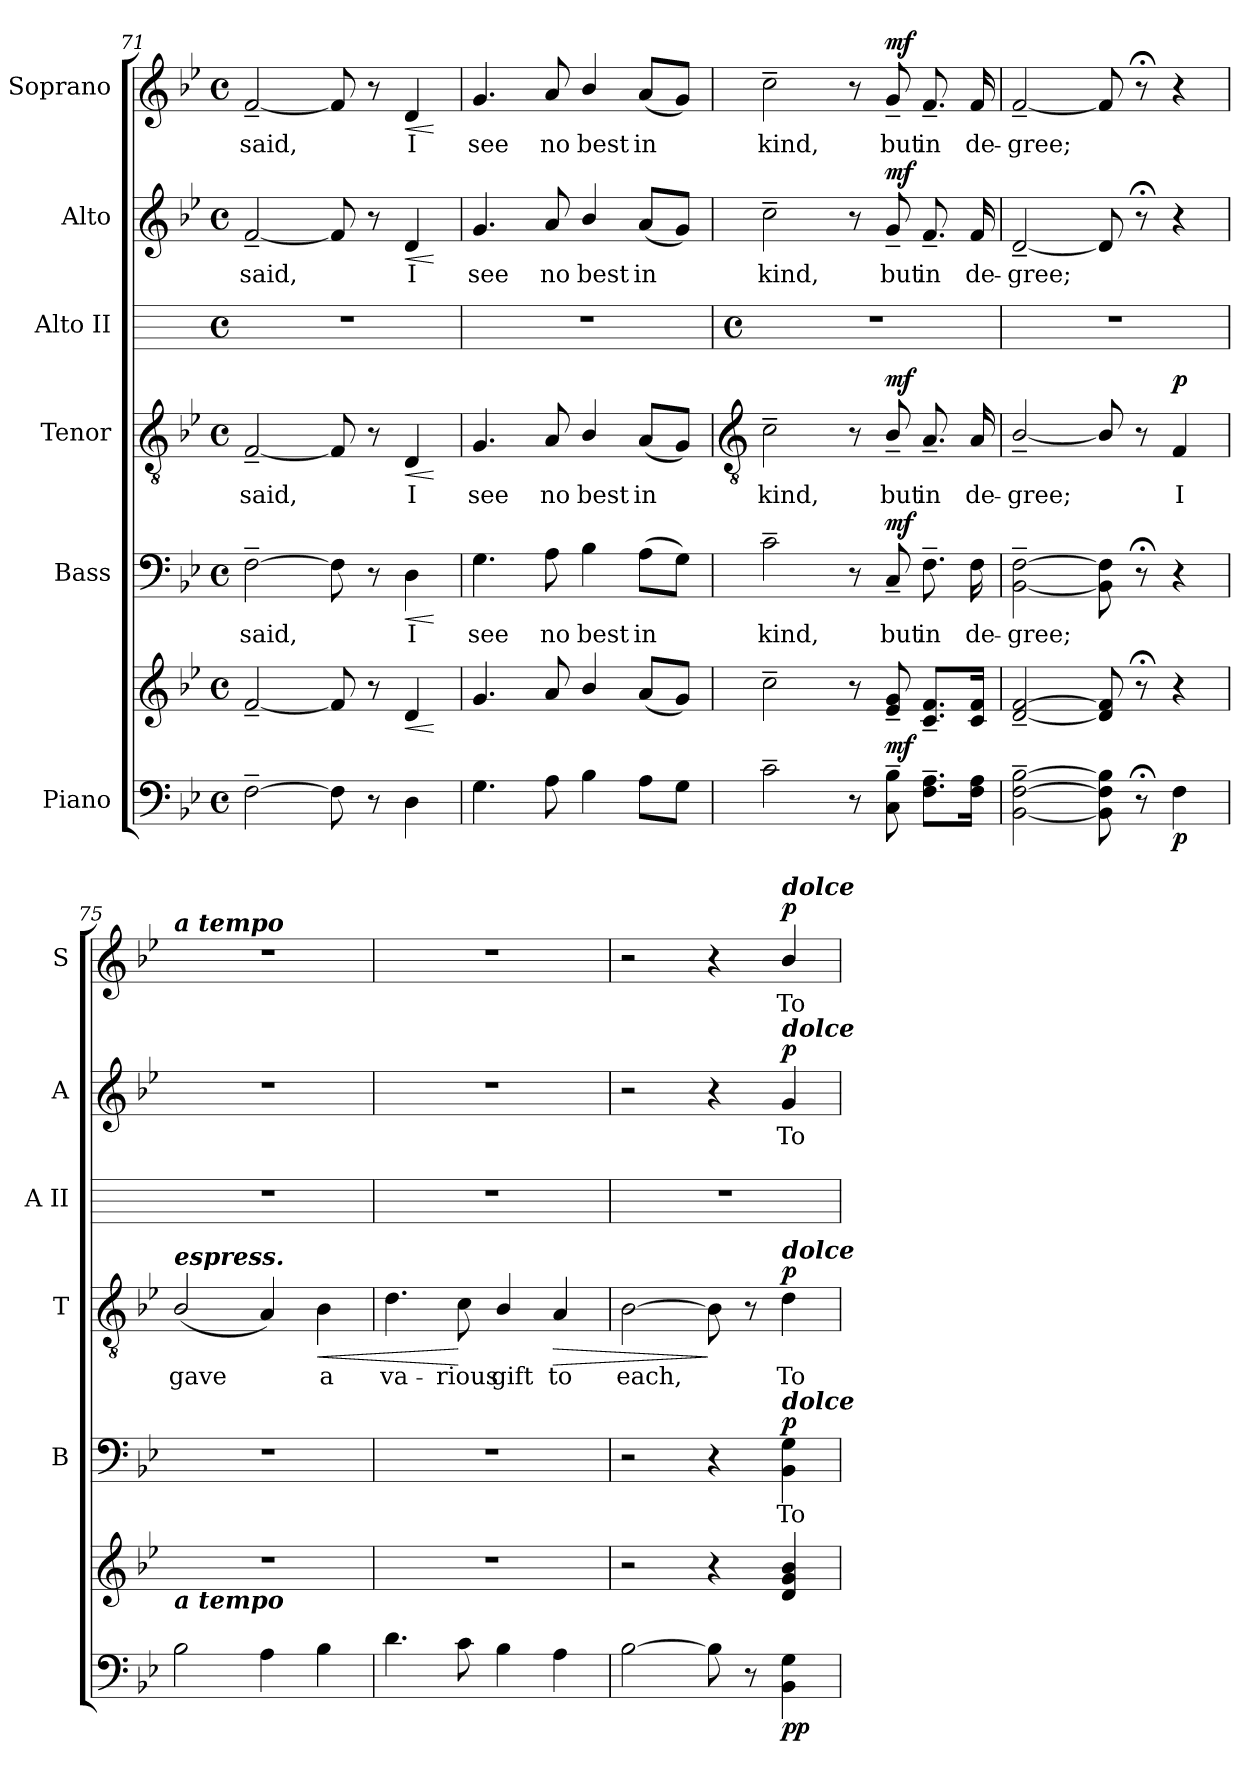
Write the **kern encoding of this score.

**kern	**kern	**dynam	**kern	**text	**dynam	**kern	**text	**dynam	**kern	**kern	**text	**dynam	**kern	**text	**dynam
*part6	*part6	*part6	*part5	*part5	*part5	*part4	*part4	*part4	*part3	*part2	*part2	*part2	*part1	*part1	*part1
*staff7	*staff6	*staff6/7	*staff5	*staff5	*staff5	*staff4	*staff4	*staff4	*staff3	*staff2	*staff2	*staff2	*staff1	*staff1	*staff1
*I"Piano	*	*	*I"Bass	*	*	*I"Tenor	*	*	*I"Alto II	*I"Alto	*	*	*I"Soprano	*	*
*	*	*	*I'B	*	*	*I'T	*	*	*I'A II	*I'A	*	*	*I'S	*	*
*clefF4	*clefG2	*	*clefF4	*	*	*clefGv2	*	*	*	*clefG2	*	*	*clefG2	*	*
*k[b-e-]	*k[b-e-]	*	*k[b-e-]	*	*	*k[b-e-]	*	*	*	*k[b-e-]	*	*	*k[b-e-]	*	*
*B-:	*B-:	*	*B-:	*	*	*B-:	*	*	*	*B-:	*	*	*B-:	*	*
*M4/4	*M4/4	*	*M4/4	*	*	*M4/4	*	*	*M4/4	*M4/4	*	*	*M4/4	*	*
*met(c)	*met(c)	*	*met(c)	*	*	*met(c)	*	*	*met(c)	*met(c)	*	*	*met(c)	*	*
=71	=71	=71	=71	=71	=71	=71	=71	=71	=71	=71	=71	=71	=71	=71	=71
!	!	!	!	!LO:LY:b	!	!	!LO:LY:b	!	!	!	!LO:LY:b	!	!	!LO:LY:b	!
[2F~	[2f~	.	[2F~	said,	.	[2F~	said,	.	1r	[2f~	said,	.	[2f~	said,	.
8F]	8f]	.	8F]	.	.	8F]	.	.	.	8f]	.	.	8f]	.	.
8r	8r	.	8r	.	.	8r	.	.	.	8r	.	.	8r	.	.
!	!	!LO:HP:b	!	!LO:LY:b	!LO:HP:b	!	!LO:LY:b	!LO:HP:b	!	!	!LO:LY:b	!LO:HP:b	!	!LO:LY:b	!LO:HP:b
4D	4d	<	4D	I	<	4D	I	<	.	4d	I	<	4d	I	<
.	.	[	.	.	[	.	.	[	.	.	.	[	.	.	[
=72	=72	=72	=72	=72	=72	=72	=72	=72	=72	=72	=72	=72	=72	=72	=72
!	!	!	!	!LO:LY:b	!	!	!LO:LY:b	!	!	!	!LO:LY:b	!	!	!LO:LY:b	!
4.G	4.g	.	4.G	see	.	4.G	see	.	1r	4.g	see	.	4.g	see	.
!	!	!	!	!LO:LY:b	!	!	!LO:LY:b	!	!	!	!LO:LY:b	!	!	!LO:LY:b	!
8A	8a	.	8A	no	.	8A	no	.	.	8a	no	.	8a	no	.
!	!	!	!	!LO:LY:b	!	!	!LO:LY:b	!	!	!	!LO:LY:b	!	!	!LO:LY:b	!
4B-\	4b-/	.	4B-\	best	.	4B-/	best	.	.	4b-/	best	.	4b-/	best	.
!	!	!	!	!LO:LY:b	!	!	!LO:LY:b	!	!	!	!LO:LY:b	!	!	!LO:LY:b	!
8AL	(<8aL	.	(>8AL	in	.	(<8AL	in	.	.	(<8aL	in	.	(<8aL	in	.
8GJ	8gJ)	.	8GJ)	.	.	8GJ)	.	.	.	8gJ)	.	.	8gJ)	.	.
!!LO:LB:g=z
=73	=73	=73	=73	=73	=73	=73	=73	=73	=73	=73	=73	=73	=73	=73	=73
*	*	*	*	*	*	*clefGv2	*	*	*	*	*	*	*	*	*
*	*	*	*	*	*	*	*	*	*M4/4	*	*	*	*	*	*
*	*	*	*	*	*	*	*	*	*met(c)	*	*	*	*	*	*
!	!	!	!	!LO:LY:b	!	!	!LO:LY:b	!	!	!	!LO:LY:b	!	!	!LO:LY:b	!
2c~	2cc~	.	2c~	kind,	.	2c~	kind,	.	1r	2cc~	kind,	.	2cc~	kind,	.
8r	8r	.	8r	.	.	8r	.	.	.	8r	.	.	8r	.	.
!	!	!LO:DY:b	!	!LO:LY:b	!LO:DY:b	!	!LO:LY:b	!LO:DY:b	!	!	!LO:LY:b	!LO:DY:b	!	!LO:LY:b	!LO:DY:b
8C~ 8B-~	8e-~ 8g~	mf	8C~	but	mf	8B-~/	but	mf	.	8g~	but	mf	8g~	but	mf
!	!	!	!	!LO:LY:b	!	!	!LO:LY:b	!	!	!	!LO:LY:b	!	!	!LO:LY:b	!
8.F~ 8.A~L	8.c~ 8.f~L	.	8.F~	in	.	8.A~	in	.	.	8.f~	in	.	8.f~	in	.
!	!	!	!	!LO:LY:b	!	!	!LO:LY:b	!	!	!	!LO:LY:b	!	!	!LO:LY:b	!
16F 16AJ	16c 16fJ	.	16F	de-	.	16A	de-	.	.	16f	de-	.	16f	de-	.
=74	=74	=74	=74	=74	=74	=74	=74	=74	=74	=74	=74	=74	=74	=74	=74
!	!	!	!	!LO:LY:b	!	!	!LO:LY:b	!	!	!	!LO:LY:b	!	!	!LO:LY:b	!
[2BB-~ [2F~ [2B-~	[2d~ [2f~	.	[2BB-~ [2F~	-gree;	.	[2B-~/	-gree;	.	1r	[2d~	-gree;	.	[2f~	-gree;	.
8BB-] 8F] 8B-]	8d] 8f]	.	8BB-] 8F]	.	.	8B-/]	.	.	.	8d]	.	.	8f]	.	.
8r;<	8r;<	.	8r;<	.	.	8r	.	.	.	8r;<	.	.	8r;<	.	.
!	!	!LO:DY:b=2	!	!	!	!	!LO:LY:b	!LO:DY:b	!	!	!	!	!	!	!
4F	4r	p	4r	.	.	4F	I	p	.	4r	.	.	4r	.	.
=75	=75	=75	=75	=75	=75	=75	=75	=75	=75	=75	=75	=75	=75	=75	=75
!	!	!	!	!	!	!	!	!	!	!	!	!	!LO:TX:a:Bi:t=a tempo	!	!
!	!	!	!	!	!	!LO:TX:a:Bi:t=espress.	!	!	!	!	!	!	!	!	!
!	!LO:TX:b:Bi:t=a tempo	!	!	!	!	!	!	!	!	!	!	!	!	!	!
!	!	!	!	!	!	!	!LO:LY:b	!	!	!	!	!	!	!	!
2B-\	1r	.	1r	.	.	(<2B-/	gave	.	1r	1r	.	.	1r	.	.
4A	.	.	.	.	.	4A)	.	.	.	.	.	.	.	.	.
!	!	!	!	!	!	!	!LO:LY:b	!LO:HP:b	!	!	!	!	!	!	!
4B-	.	.	.	.	.	4B-	a	<	.	.	.	.	.	.	.
=76	=76	=76	=76	=76	=76	=76	=76	=76	=76	=76	=76	=76	=76	=76	=76
!	!	!	!	!	!	!	!LO:LY:b	!	!	!	!	!	!	!	!
4.d	1r	.	1r	.	.	4.d	va-	.	1r	1r	.	.	1r	.	.
!	!	!	!	!	!	!	!LO:LY:b	!	!	!	!	!	!	!	!
8c	.	.	.	.	.	8c	-rious	[	.	.	.	.	.	.	.
!	!	!	!	!	!	!	!LO:LY:b	!	!	!	!	!	!	!	!
4B-\	.	.	.	.	.	4B-/	gift	.	.	.	.	.	.	.	.
!	!	!	!	!	!	!	!LO:LY:b	!LO:HP:b	!	!	!	!	!	!	!
4A	.	.	.	.	.	4A	to	>	.	.	.	.	.	.	.
=77	=77	=77	=77	=77	=77	=77	=77	=77	=77	=77	=77	=77	=77	=77	=77
!	!	!	!	!	!	!	!LO:LY:b	!	!	!	!	!	!	!	!
[2B-	2r	.	2r	.	.	[2B-	each,	.	1r	2r	.	.	2r	.	.
8B-]	4r	.	4r	.	.	8B-]	.	]	.	4r	.	.	4r	.	.
8r	.	.	.	.	.	8r	.	.	.	.	.	.	.	.	.
!	!	!	!	!	!	!	!	!	!	!	!	!	!LO:TX:a:Bi:t=dolce	!	!
!	!	!	!	!	!	!	!	!	!	!LO:TX:a:Bi:t=dolce	!	!	!	!	!
!	!	!	!	!	!	!LO:TX:a:Bi:t=dolce	!	!	!	!	!	!	!	!	!
!	!	!	!LO:TX:a:Bi:t=dolce	!	!	!	!	!	!	!	!	!	!	!	!
!	!	!LO:DY:b=2	!	!LO:LY:b	!	!	!LO:LY:b	!	!	!	!LO:LY:b	!	!	!LO:LY:b	!
!	!	!LO:DY:n=1:b	!	!	!LO:DY:b	!	!	!LO:DY:b	!	!	!	!LO:DY:b	!	!	!LO:DY:b
4BB-\ 4G\	4d/ 4g/ 4b-/	p p	4BB-\ 4G\	To	p	4d	To	p	.	4g/	To	p	4b-/	To	p
=	=	=	=	=	=	=	=	=	=	=	=	=	=	=	=
*-	*-	*-	*-	*-	*-	*-	*-	*-	*-	*-	*-	*-	*-	*-	*-
